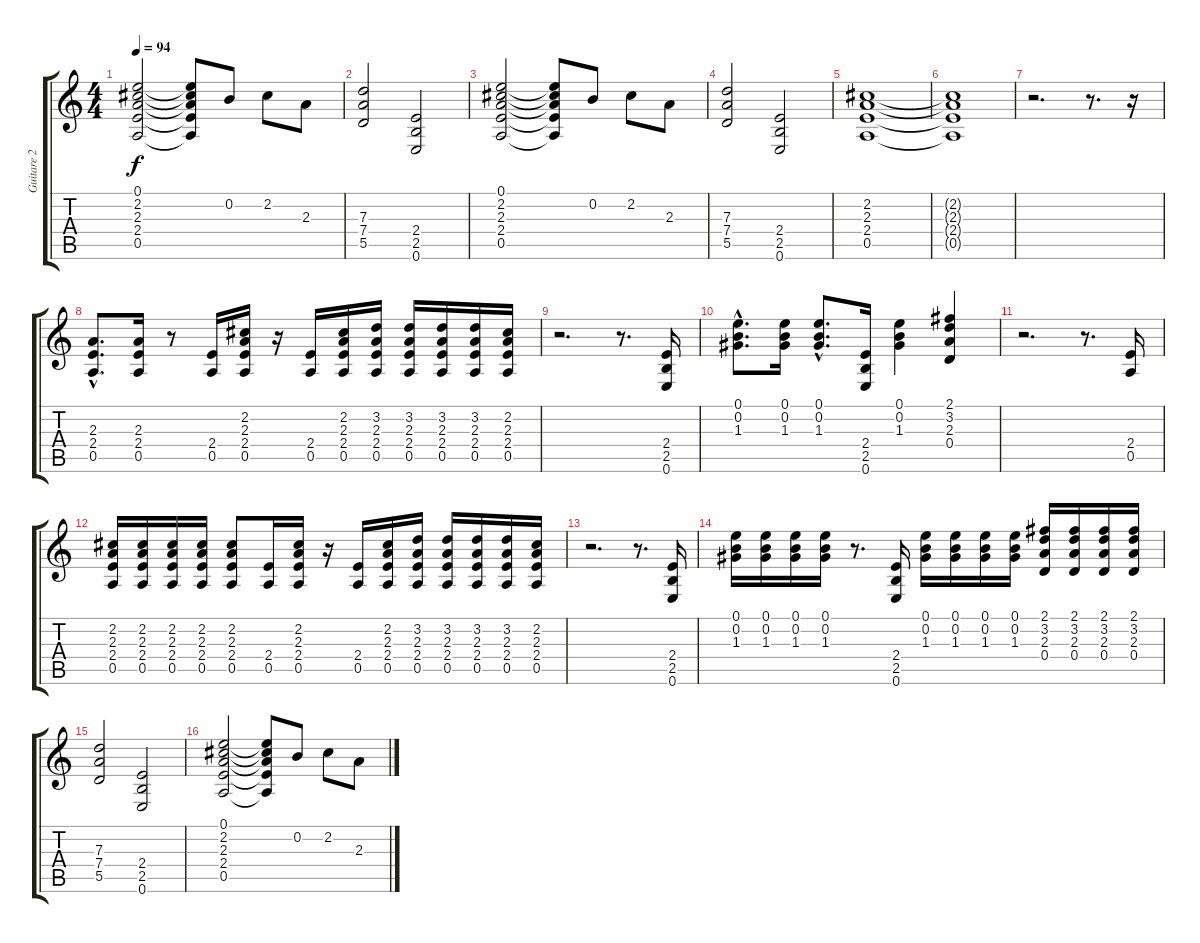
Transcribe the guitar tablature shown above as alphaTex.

\track ("Guitare 2" "Guitare 2") {instrument distortionguitar}
\staff {score tabs}
\tuning (E4 B3 G3 D3 A2 E2) {hide}
\ts (4 4)
\tempo 94
\clef g2
\ks c
(0.1 2.2 2.3 2.4 0.5).2{dy f} (0.1{t} 2.2{t} 2.3{t} 2.4{t} 0.5{t}).8 0.2.8 2.2.8 2.3.8 |
(7.3 7.4 5.5).2 (2.4 2.5 0.6).2 |
(0.1 2.2 2.3 2.4 0.5).2 (0.1{t} 2.2{t} 2.3{t} 2.4{t} 0.5{t}).8 0.2.8 2.2.8 2.3.8 |
(7.3 7.4 5.5).2 (2.4 2.5 0.6).2 |
(2.2 2.3 2.4 0.5).1 |
(2.2{t} 2.3{t} 2.4{t} 0.5{t}).1 |
r.2{d} r.8{d} r.16 |
(2.3{hac} 2.4{hac} 0.5{hac}).8{d} (2.3 2.4 0.5).16 r.8 (2.4 0.5).16 (2.2 2.3 2.4 0.5).16 r.16 (2.4 0.5).16 (2.2 2.3 2.4 0.5).16 (3.2 2.3 2.4 0.5).16 (3.2 2.3 2.4 0.5).16 (3.2 2.3 2.4 0.5).16 (3.2 2.3 2.4 0.5).16 (2.2 2.3 2.4 0.5).16 |
r.2{d} r.8{d} (2.4 2.5 0.6).16 |
(0.1{hac} 0.2{hac} 1.3{hac}).8{d} (0.1 0.2 1.3).16 (0.1{hac} 0.2{hac} 1.3{hac}).8{d} (2.4 2.5 0.6).16 (0.1 0.2 1.3).4 (2.1 3.2 2.3 0.4).4 |
r.2{d} r.8{d} (2.4 0.5).16 |
(2.2 2.3 2.4 0.5).16 (2.2 2.3 2.4 0.5).16 (2.2 2.3 2.4 0.5).16 (2.2 2.3 2.4 0.5).16 (2.2 2.3 2.4 0.5).8 (2.4 0.5).16 (2.2 2.3 2.4 0.5).16 r.16 (2.4 0.5).16 (2.2 2.3 2.4 0.5).16 (3.2 2.3 2.4 0.5).16 (3.2 2.3 2.4 0.5).16 (3.2 2.3 2.4 0.5).16 (3.2 2.3 2.4 0.5).16 (2.2 2.3 2.4 0.5).16 |
r.2{d} r.8{d} (2.4 2.5 0.6).16 |
(0.1 0.2 1.3).16 (0.1 0.2 1.3).16 (0.1 0.2 1.3).16 (0.1 0.2 1.3).16 r.8{d} (2.4 2.5 0.6).16 (0.1 0.2 1.3).16 (0.1 0.2 1.3).16 (0.1 0.2 1.3).16 (0.1 0.2 1.3).16 (2.1 3.2 2.3 0.4).16 (2.1 3.2 2.3 0.4).16 (2.1 3.2 2.3 0.4).16 (2.1 3.2 2.3 0.4).16 |
(7.3 7.4 5.5).2 (2.4 2.5 0.6).2 |
(0.1 2.2 2.3 2.4 0.5).2 (0.1{t} 2.2{t} 2.3{t} 2.4{t} 0.5{t}).8 0.2.8 2.2.8 2.3.8
